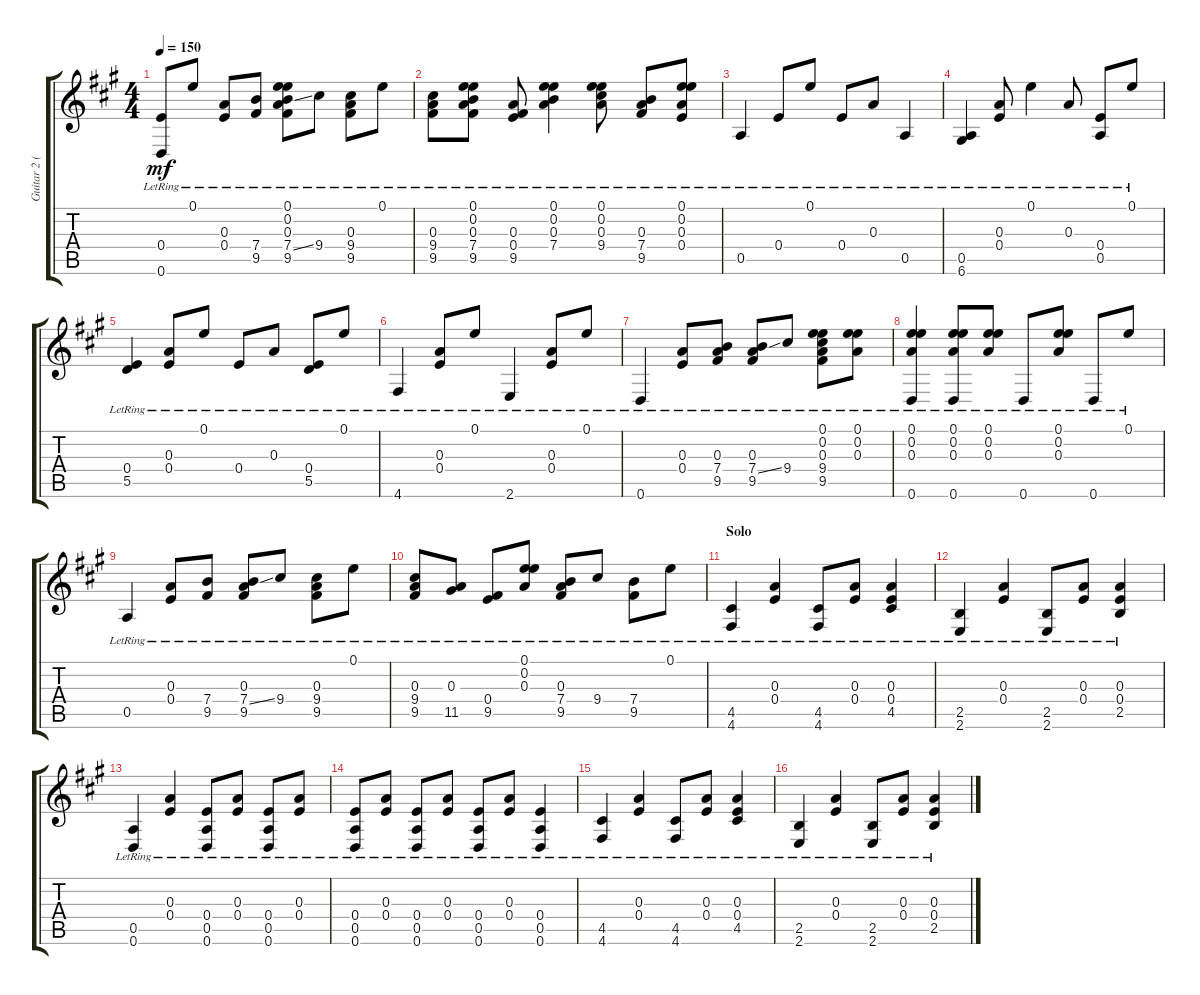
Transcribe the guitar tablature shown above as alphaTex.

\track ("Guitar 2 (DAEAEE)" "Guitar 2 (") {instrument acousticguitarsteel}
\staff {score tabs}
\tuning (E4 E4 A3 E3 A2 D2) {hide}
\ts (4 4)
\tempo 150
\clef g2
\ks a
(0.4{lr} 0.6{lr}).8{dy mf} 0.1{lr}.8 (0.3{lr} 0.4{lr}).8 (7.4{lr} 9.5{lr}).8 (0.1{lr} 0.2{lr} 0.3{lr} 7.4{ss} 9.5{lr}).8 9.4{lr}.8 (0.3{lr} 9.4{lr} 9.5{lr}).8 0.1{lr}.8 |
(0.3{lr} 9.4{lr} 9.5{lr}).8 (0.1{lr} 0.2{lr} 0.3{lr} 7.4{lr} 9.5{lr}).8 (0.3{lr} 0.4{lr} 9.5{lr}).8 (0.1{lr} 0.2{lr} 0.3{lr} 7.4{lr}).4 (0.1{lr} 0.2{lr} 0.3{lr} 9.4{lr}).8 (0.3{lr} 7.4{lr} 9.5{lr}).8 (0.1{lr} 0.2{lr} 0.3{lr} 0.4{lr}).8 |
0.5{lr}.4 0.4{lr}.8 0.1{lr}.8 0.4{lr}.8 0.3{lr}.8 0.5{lr}.4 |
(0.5{lr} 6.6{lr}).4 (0.3{lr} 0.4{lr}).8 0.1{lr}.4 0.3{lr}.8 (0.4{lr} 0.5{lr}).8 0.1{lr}.8 |
(0.4{lr} 5.5{lr}).4 (0.3{lr} 0.4{lr}).8 0.1{lr}.8 0.4{lr}.8 0.3{lr}.8 (0.4{lr} 5.5{lr}).8 0.1{lr}.8 |
4.6{lr}.4 (0.3{lr} 0.4{lr}).8 0.1{lr}.8 2.6{lr}.4 (0.3{lr} 0.4{lr}).8 0.1{lr}.8 |
0.6{lr}.4 (0.3{lr} 0.4{lr}).8 (0.3{lr} 7.4{lr} 9.5{lr}).8 (0.3{lr} 7.4{ss} 9.5{lr}).8 9.4{lr}.8 (0.1{lr} 0.2{lr} 0.3{lr} 9.4{lr} 9.5{lr}).8 (0.1{lr} 0.2{lr} 0.3{lr}).8 |
(0.1{lr} 0.2{lr} 0.3{lr} 0.6{lr}).4 (0.1{lr} 0.2{lr} 0.3{lr} 0.6{lr}).8 (0.1{lr} 0.2{lr} 0.3{lr}).8 0.6{lr}.8 (0.1{lr} 0.2{lr} 0.3{lr}).8 0.6{lr}.8 0.1{lr}.8 |
0.5{lr}.4 (0.3{lr} 0.4{lr}).8 (7.4{lr} 9.5{lr}).8 (0.3{lr} 7.4{ss} 9.5{lr}).8 9.4{lr}.8 (0.3{lr} 9.4{lr} 9.5{lr}).8 0.1{lr}.8 |
(0.3{lr} 9.4{lr} 9.5{lr}).8 (0.3{lr} 11.5{lr}).8 (0.4{lr} 9.5{lr}).8 (0.1{lr} 0.2{lr} 0.3{lr}).8 (0.3{lr} 7.4{lr} 9.5{lr}).8 9.4{lr}.8 (7.4{lr} 9.5{lr}).8 0.1{lr}.8 |
\section ("" "Solo")
(4.5{lr} 4.6{lr}).4 (0.3{lr} 0.4{lr}).4 (4.5{lr} 4.6{lr}).8 (0.3{lr} 0.4{lr}).8 (0.3{lr} 0.4{lr} 4.5{lr}).4 |
(2.5{lr} 2.6{lr}).4 (0.3{lr} 0.4{lr}).4 (2.5{lr} 2.6{lr}).8 (0.3{lr} 0.4{lr}).8 (0.3{lr} 0.4{lr} 2.5{lr}).4 |
(0.5{lr} 0.6{lr}).4 (0.3{lr} 0.4{lr}).4 (0.4{lr} 0.5{lr} 0.6{lr}).8 (0.3{lr} 0.4{lr}).8 (0.4{lr} 0.5{lr} 0.6{lr}).8 (0.3{lr} 0.4{lr}).8 |
(0.4{lr} 0.5{lr} 0.6{lr}).8 (0.3{lr} 0.4{lr}).8 (0.4{lr} 0.5{lr} 0.6{lr}).8 (0.3{lr} 0.4{lr}).8 (0.4{lr} 0.5{lr} 0.6{lr}).8 (0.3{lr} 0.4{lr}).8 (0.4{lr} 0.5{lr} 0.6{lr}).4 |
(4.5{lr} 4.6{lr}).4 (0.3{lr} 0.4{lr}).4 (4.5{lr} 4.6{lr}).8 (0.3{lr} 0.4{lr}).8 (0.3{lr} 0.4{lr} 4.5{lr}).4 |
(2.5{lr} 2.6{lr}).4 (0.3{lr} 0.4{lr}).4 (2.5{lr} 2.6{lr}).8 (0.3{lr} 0.4{lr}).8 (0.3{lr} 0.4{lr} 2.5{lr}).4
